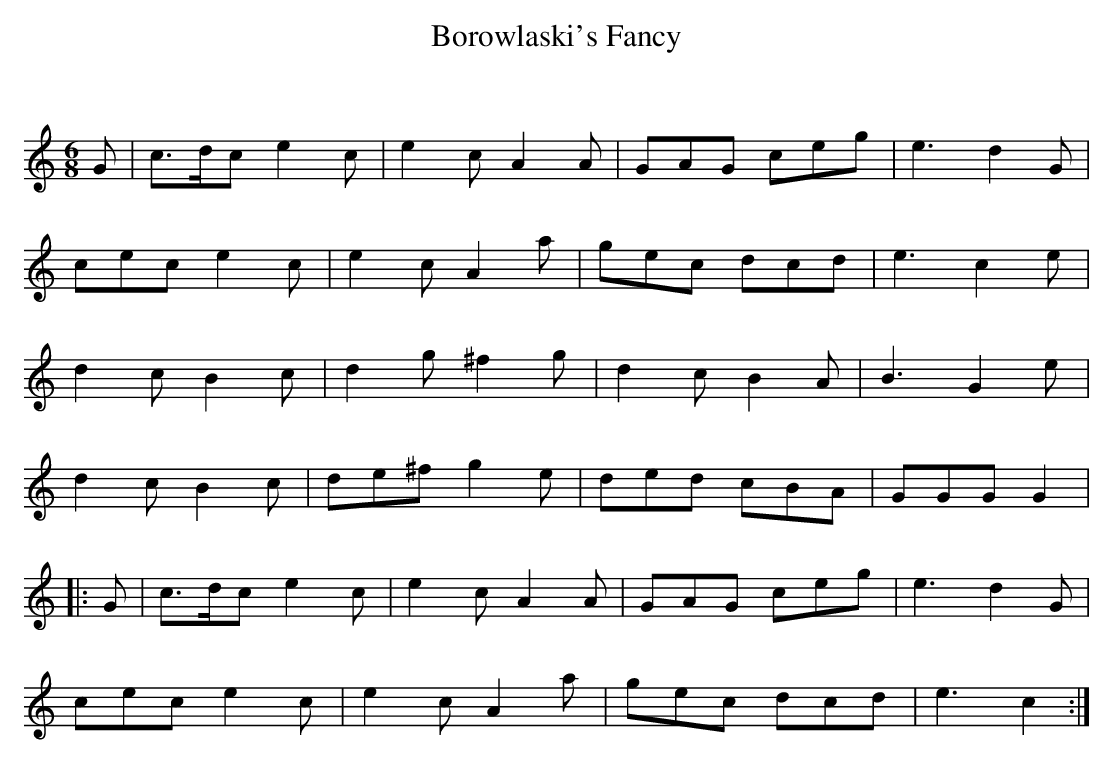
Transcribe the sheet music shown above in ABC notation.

X:1
T: Borowlaski's Fancy
C:
Q:180
K:C
M:6/8
L:1/16
G2|c3dc2 e4c2|e4c2 A4A2|G2A2G2 c2e2g2|e6 d4G2|
c2e2c2 e4c2|e4c2 A4a2|g2e2c2 d2c2d2|e6 c4e2|
d4c2 B4c2|d4g2 ^f4g2|d4c2 B4A2|B6 G4e2|
d4c2 B4c2|d2e2^f2 g4e2|d2e2d2 c2B2A2|G2G2G2 G4|
|:G2|c3dc2 e4c2|e4c2 A4A2|G2A2G2 c2e2g2|e6 d4G2|
c2e2c2 e4c2|e4c2 A4a2|g2e2c2 d2c2d2|e6 c4:|
